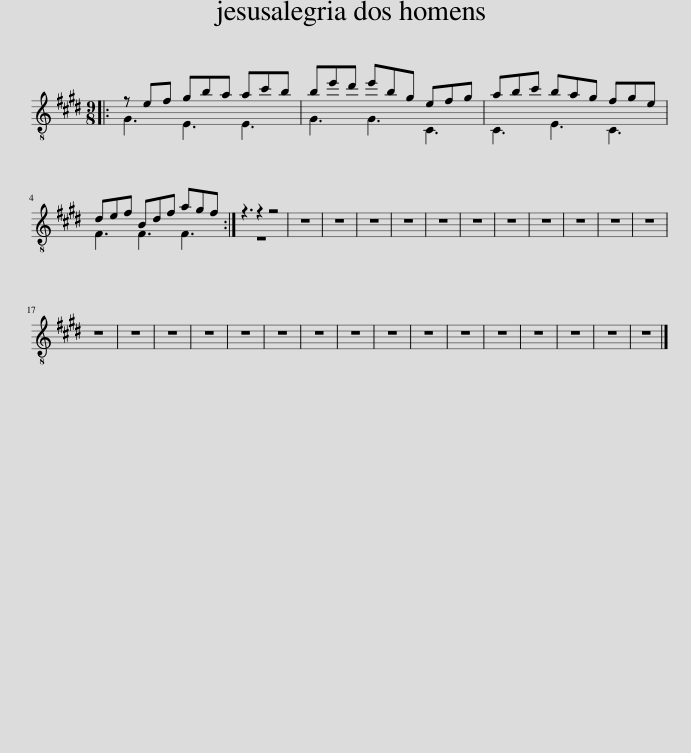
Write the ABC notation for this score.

X:1
%%score ( 1 2 )
L:1/8
M:9/8
I:linebreak $
K:E
V:1 treble-8
V:2 treble-8
V:1
|: z ef gba ac'b | be'd' e'bg efg | abc' bag fge |$ def Bdf agf :| z3 z2 z4 | %5
 z9 | z9 | z9 | z9 | z9 | %10
 z9 | z9 | z9 | z9 | z9 | %15
 z9 |$ z9 | z9 | z9 | z9 | %20
 z9 | z9 | z9 | z9 | z9 | %25
 z9 | z9 | z9 | z9 | z9 | %30
 z9 | z9 |] %32
V:2
|: G3 E3 E3 | G3 G3 C3 | C3 E3 C3 |$ F3 F3 F3 :| z9 | %5
 x9 | x9 | x9 | x9 | x9 | %10
 x9 | x9 | x9 | x9 | x9 | %15
 x9 |$ x9 | x9 | x9 | x9 | %20
 x9 | x9 | x9 | x9 | x9 | %25
 x9 | x9 | x9 | x9 | x9 | %30
 x9 | x9 |] %32
